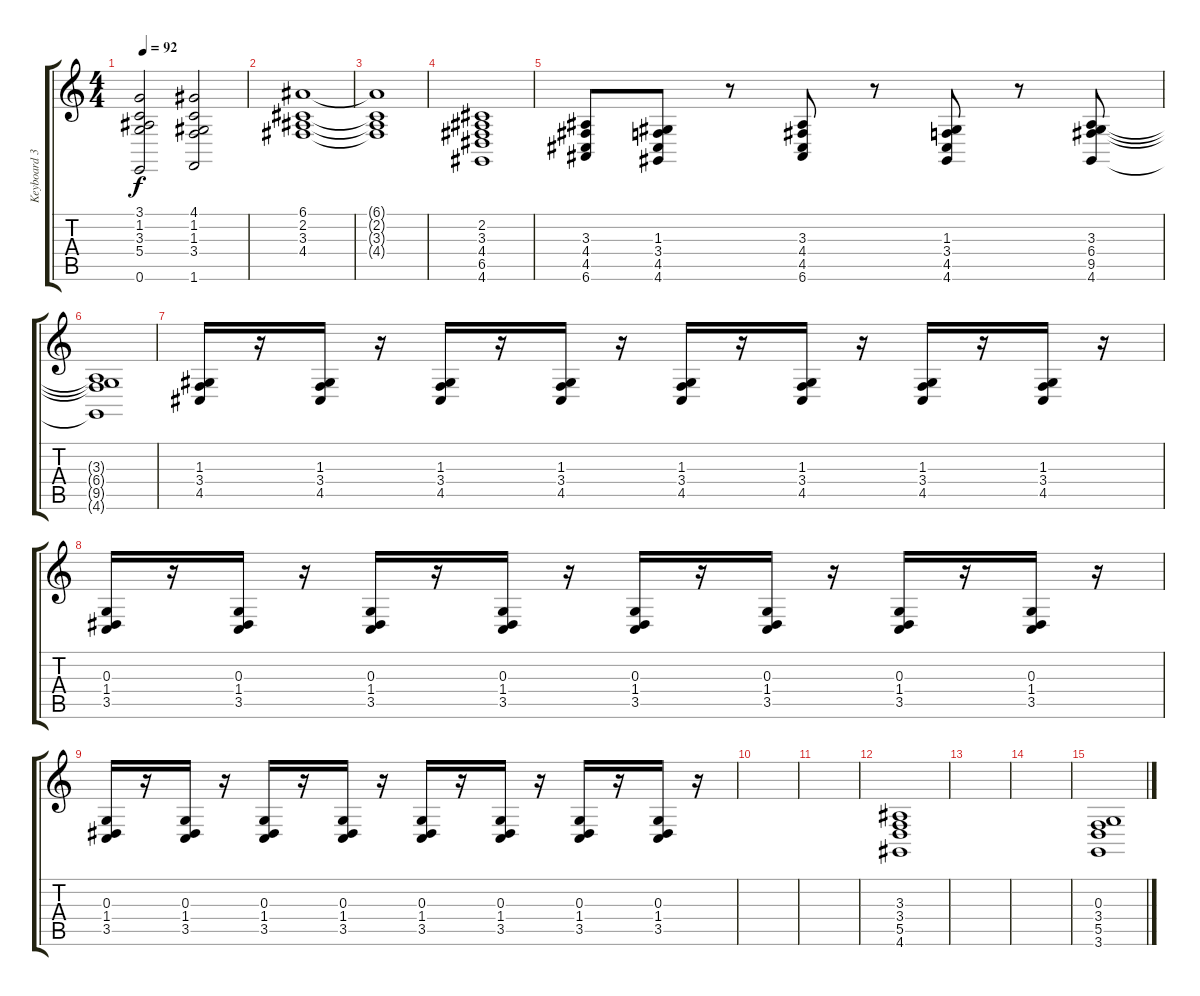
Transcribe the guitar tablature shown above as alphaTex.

\track ("Keyboard 3" "Keyboard 3") {instrument stringensemble1}
\staff {score tabs}
\tuning (E4 B3 G3 D3 A2 E2) {hide}
\ts (4 4)
\tempo 92
\clef g2
\ks c
(3.1 1.2 3.3 5.4 0.6).2{dy f} (4.1 1.2 1.3 3.4 1.6).2 |
(6.1 2.2 3.3 4.4).1 |
(6.1{t} 2.2{t} 3.3{t} 4.4{t}).1 |
(2.2 3.3 4.4 6.5 4.6).1 |
(3.3 4.4 4.5 6.6).8 (1.3 3.4 4.5 4.6).8 r.8 (3.3 4.4 4.5 6.6).8 r.8 (1.3 3.4 4.5 4.6).8 r.8 (3.3 6.4 9.5 4.6).8 |
(3.3{t} 6.4{t} 9.5{t} 4.6{t}).1 |
(1.3 3.4 4.5).16 r.16 (1.3 3.4 4.5).16 r.16 (1.3 3.4 4.5).16 r.16 (1.3 3.4 4.5).16 r.16 (1.3 3.4 4.5).16 r.16 (1.3 3.4 4.5).16 r.16 (1.3 3.4 4.5).16 r.16 (1.3 3.4 4.5).16 r.16 |
(0.3 1.4 3.5).16 r.16 (0.3 1.4 3.5).16 r.16 (0.3 1.4 3.5).16 r.16 (0.3 1.4 3.5).16 r.16 (0.3 1.4 3.5).16 r.16 (0.3 1.4 3.5).16 r.16 (0.3 1.4 3.5).16 r.16 (0.3 1.4 3.5).16 r.16 |
(0.3 1.4 3.5).16 r.16 (0.3 1.4 3.5).16 r.16 (0.3 1.4 3.5).16 r.16 (0.3 1.4 3.5).16 r.16 (0.3 1.4 3.5).16 r.16 (0.3 1.4 3.5).16 r.16 (0.3 1.4 3.5).16 r.16 (0.3 1.4 3.5).16 r.16 |
|
|
(3.3 3.4 5.5 4.6).1 |
|
|
(0.3 3.4 5.5 3.6).1
